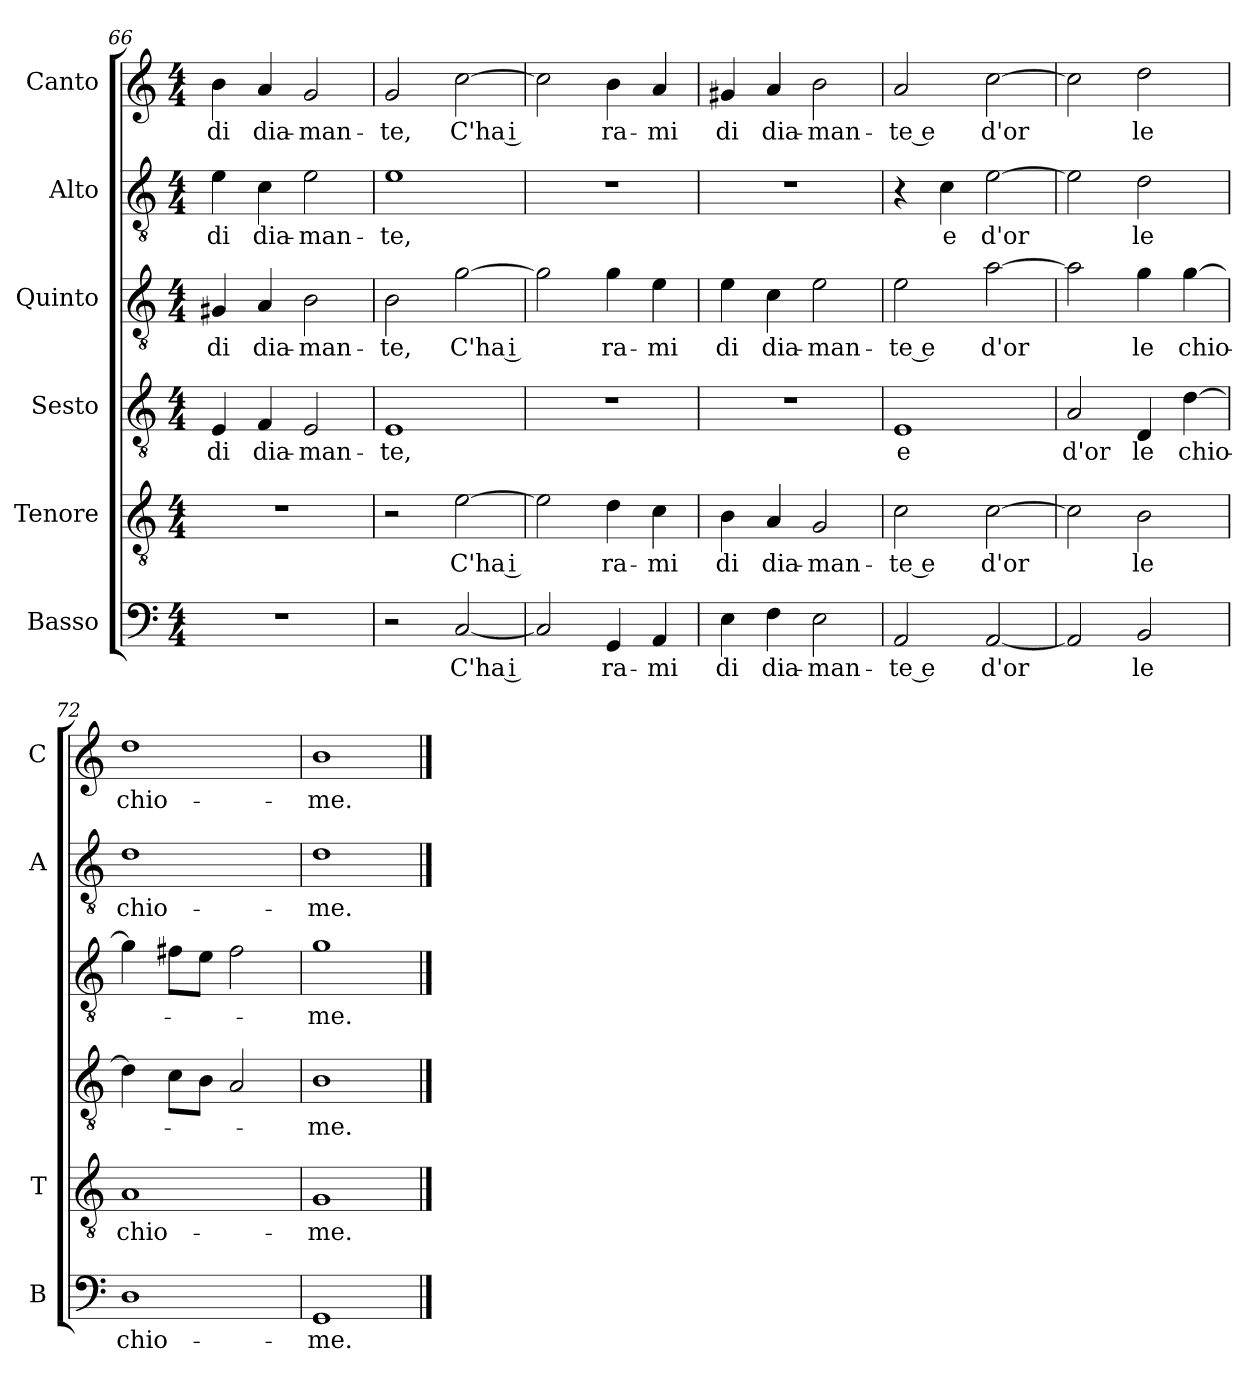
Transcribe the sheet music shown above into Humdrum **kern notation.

**kern	**text	**kern	**text	**kern	**text	**kern	**text	**kern	**text	**kern	**text
*part6	*part6	*part5	*part5	*part4	*part4	*part3	*part3	*part2	*part2	*part1	*part1
*staff6	*staff6	*staff5	*staff5	*staff4	*staff4	*staff3	*staff3	*staff2	*staff2	*staff1	*staff1
*I"Basso	*	*I"Tenore	*	*I"Sesto	*	*I"Quinto	*	*I"Alto	*	*I"Canto	*
*I'B	*	*I'T	*	*	*	*	*	*I'A	*	*I'C	*
!!LO:LB:g=z
*clefF4	*	*clefGv2	*	*clefGv2	*	*clefGv2	*	*clefGv2	*	*clefG2	*
*k[]	*	*k[]	*	*k[]	*	*k[]	*	*k[]	*	*k[]	*
*C:	*	*C:	*	*C:	*	*C:	*	*C:	*	*C:	*
*M4/4	*	*M4/4	*	*M4/4	*	*M4/4	*	*M4/4	*	*M4/4	*
=66	=66	=66	=66	=66	=66	=66	=66	=66	=66	=66	=66
!	!	!	!	!	!LO:LY:b	!	!LO:LY:b	!	!LO:LY:b	!	!LO:LY:b
1r	.	1r	.	4E/	di	4G#X/	di	4e\	di	4b\	di
!	!	!	!	!	!LO:LY:b	!	!LO:LY:b	!	!LO:LY:b	!	!LO:LY:b
.	.	.	.	4F/	dia-	4A/	dia-	4c\	dia-	4a/	dia-
!	!	!	!	!	!LO:LY:b	!	!LO:LY:b	!	!LO:LY:b	!	!LO:LY:b
.	.	.	.	2E/	-man-	2B\	-man-	2e\	-man-	2g/	-man-
=67	=67	=67	=67	=67	=67	=67	=67	=67	=67	=67	=67
!	!	!	!	!	!LO:LY:b	!	!LO:LY:b	!	!LO:LY:b	!	!LO:LY:b
2r	.	2r	.	1E	-te,	2B\	-te,	1e	-te,	2g/	-te,
!	!LO:LY:b	!	!LO:LY:b	!	!	!	!LO:LY:b	!	!	!	!LO:LY:b
[2C/	C'ha i	[2e\	C'ha i	.	.	[2g\	C'ha i	.	.	[2cc\	C'ha i
=68	=68	=68	=68	=68	=68	=68	=68	=68	=68	=68	=68
2C/]	.	2e\]	.	1r	.	2g\]	.	1r	.	2cc\]	.
!	!LO:LY:b	!	!LO:LY:b	!	!	!	!LO:LY:b	!	!	!	!LO:LY:b
4GG/	ra-	4d\	ra-	.	.	4g\	ra-	.	.	4b\	ra-
!	!LO:LY:b	!	!LO:LY:b	!	!	!	!LO:LY:b	!	!	!	!LO:LY:b
4AA/	-mi	4c\	-mi	.	.	4e\	-mi	.	.	4a/	-mi
=69	=69	=69	=69	=69	=69	=69	=69	=69	=69	=69	=69
!	!LO:LY:b	!	!LO:LY:b	!	!	!	!LO:LY:b	!	!	!	!LO:LY:b
4E\	di	4B\	di	1r	.	4e\	di	1r	.	4g#X/	di
!	!LO:LY:b	!	!LO:LY:b	!	!	!	!LO:LY:b	!	!	!	!LO:LY:b
4F\	dia-	4A/	dia-	.	.	4c\	dia-	.	.	4a/	dia-
!	!LO:LY:b	!	!LO:LY:b	!	!	!	!LO:LY:b	!	!	!	!LO:LY:b
2E\	-man-	2G/	-man-	.	.	2e\	-man-	.	.	2b\	-man-
=70	=70	=70	=70	=70	=70	=70	=70	=70	=70	=70	=70
!	!LO:LY:b	!	!LO:LY:b	!	!LO:LY:b	!	!LO:LY:b	!	!	!	!LO:LY:b
2AA/	-te e	2c\	-te e	1E	e	2e\	-te e	4r	.	2a/	-te e
!	!	!	!	!	!	!	!	!	!LO:LY:b	!	!
.	.	.	.	.	.	.	.	4c\	e	.	.
!	!LO:LY:b	!	!LO:LY:b	!	!	!	!LO:LY:b	!	!LO:LY:b	!	!LO:LY:b
[2AA/	d'or	[2c\	d'or	.	.	[2a\	d'or	[2e\	d'or	[2cc\	d'or
=71	=71	=71	=71	=71	=71	=71	=71	=71	=71	=71	=71
!	!	!	!	!	!LO:LY:b	!	!	!	!	!	!
2AA/]	.	2c\]	.	2A/	d'or	2a\]	.	2e\]	.	2cc\]	.
!	!LO:LY:b	!	!LO:LY:b	!	!LO:LY:b	!	!LO:LY:b	!	!LO:LY:b	!	!LO:LY:b
2BB/	le	2B\	le	4D/	le	4g\	le	2d\	le	2dd\	le
!	!	!	!	!	!LO:LY:b	!	!LO:LY:b	!	!	!	!
.	.	.	.	[4d\	chio-	[4g\	chio-	.	.	.	.
=72	=72	=72	=72	=72	=72	=72	=72	=72	=72	=72	=72
!	!LO:LY:b	!	!LO:LY:b	!	!	!	!	!	!LO:LY:b	!	!LO:LY:b
1D	chio-	1A	chio-	4d\]	.	4g\]	.	1d	chio-	1dd	chio-
.	.	.	.	8c\L	.	8f#X\L	.	.	.	.	.
.	.	.	.	8B\J	.	8e\J	.	.	.	.	.
.	.	.	.	2A/	.	2f#\	.	.	.	.	.
=73	=73	=73	=73	=73	=73	=73	=73	=73	=73	=73	=73
!	!LO:LY:b	!	!LO:LY:b	!	!LO:LY:b	!	!LO:LY:b	!	!LO:LY:b	!	!LO:LY:b
1GG	-me.	1G	-me.	1B	-me.	1g	-me.	1d	-me.	1b	-me.
==	==	==	==	==	==	==	==	==	==	==	==
*-	*-	*-	*-	*-	*-	*-	*-	*-	*-	*-	*-
